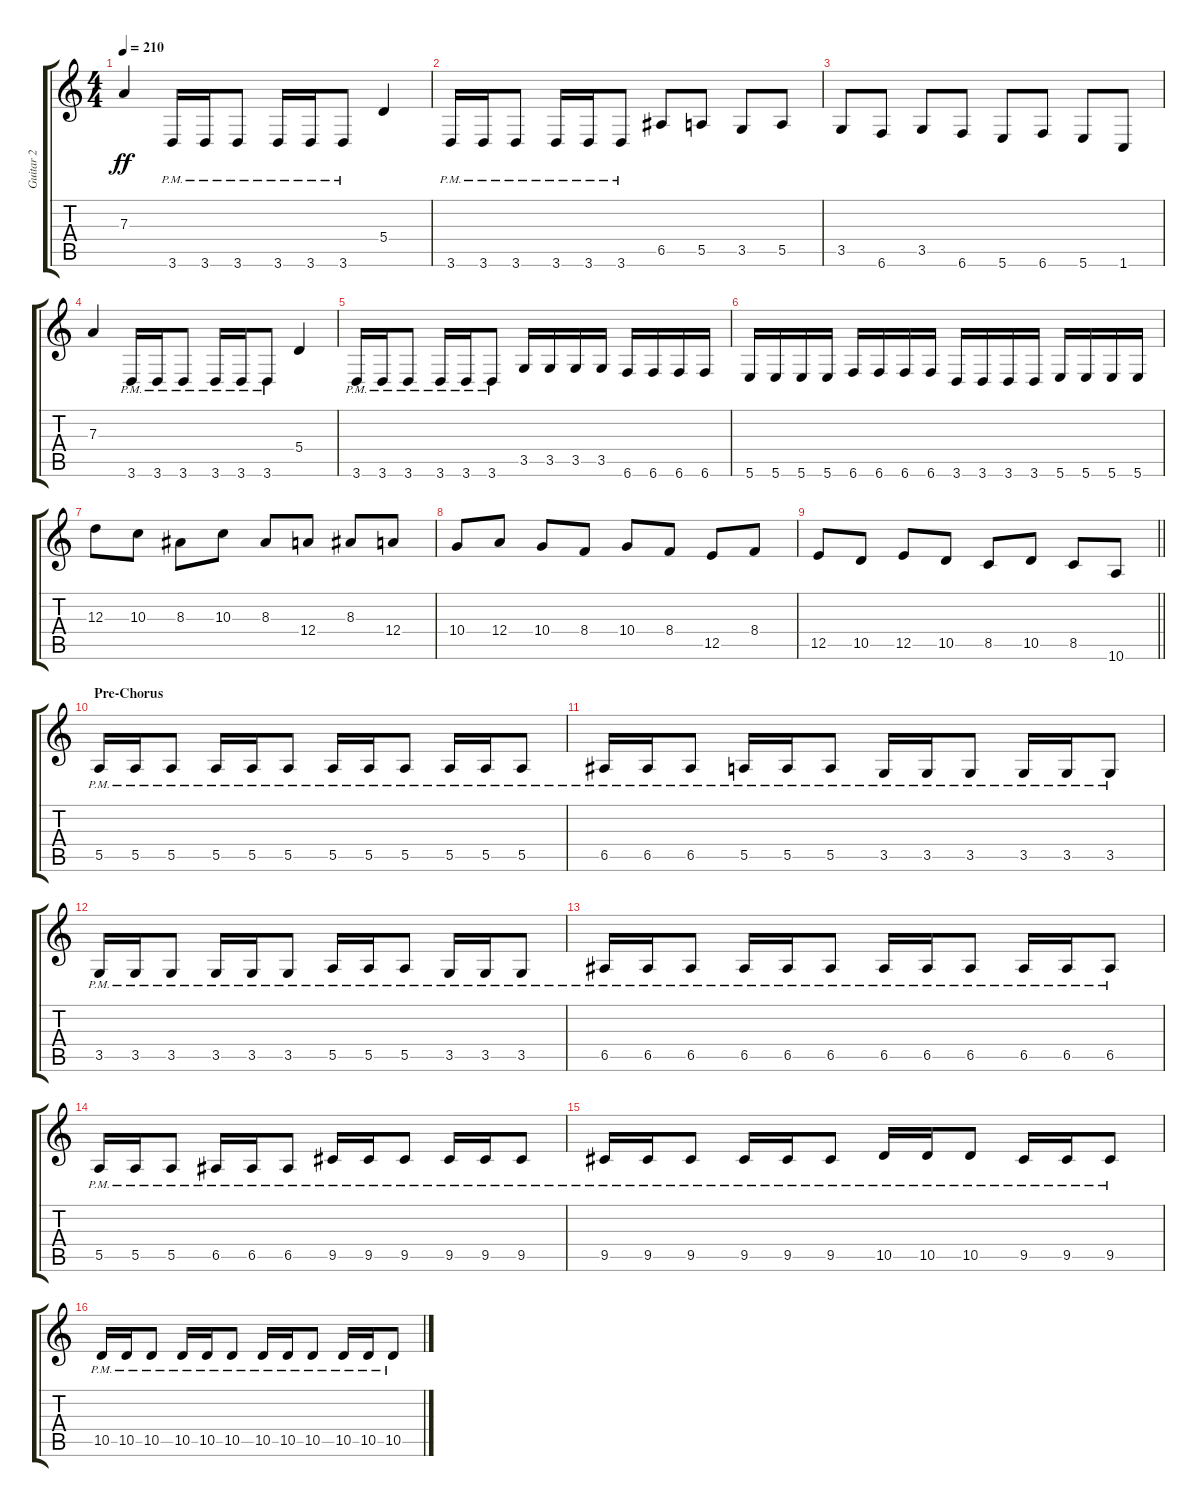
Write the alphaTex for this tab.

\track ("Guitar 2" "Guitar 2") {instrument distortionguitar}
\staff {score tabs}
\tuning (B3 Gb3 D3 A2 E2 B1) {hide}
\ts (4 4)
\tempo 210
\clef g2
\ks c
7.3.4{dy ff} 3.6{pm}.16 3.6{pm}.16 3.6{pm}.8 3.6{pm}.16 3.6{pm}.16 3.6{pm}.8 5.4.4 |
3.6{pm}.16 3.6{pm}.16 3.6{pm}.8 3.6{pm}.16 3.6{pm}.16 3.6{pm}.8 6.5.8 5.5.8 3.5.8 5.5.8 |
3.5.8 6.6.8 3.5.8 6.6.8 5.6.8 6.6.8 5.6.8 1.6.8 |
7.3.4 3.6{pm}.16 3.6{pm}.16 3.6{pm}.8 3.6{pm}.16 3.6{pm}.16 3.6{pm}.8 5.4.4 |
3.6{pm}.16 3.6{pm}.16 3.6{pm}.8 3.6{pm}.16 3.6{pm}.16 3.6{pm}.8 3.5.16 3.5.16 3.5.16 3.5.16 6.6.16 6.6.16 6.6.16 6.6.16 |
5.6.16 5.6.16 5.6.16 5.6.16 6.6.16 6.6.16 6.6.16 6.6.16 3.6.16 3.6.16 3.6.16 3.6.16 5.6.16 5.6.16 5.6.16 5.6.16 |
12.3.8 10.3.8 8.3.8 10.3.8 8.3.8 12.4.8 8.3.8 12.4.8 |
10.4.8 12.4.8 10.4.8 8.4.8 10.4.8 8.4.8 12.5.8 8.4.8 |
\barLineRight lightlight
12.5.8 10.5.8 12.5.8 10.5.8 8.5.8 10.5.8 8.5.8 10.6.8 |
\section ("" "Pre-Chorus")
5.5{pm}.16 5.5{pm}.16 5.5{pm}.8 5.5{pm}.16 5.5{pm}.16 5.5{pm}.8 5.5{pm}.16 5.5{pm}.16 5.5{pm}.8 5.5{pm}.16 5.5{pm}.16 5.5{pm}.8 |
6.5{pm}.16 6.5{pm}.16 6.5{pm}.8 5.5{pm}.16 5.5{pm}.16 5.5{pm}.8 3.5{pm}.16 3.5{pm}.16 3.5{pm}.8 3.5{pm}.16 3.5{pm}.16 3.5{pm}.8 |
3.5{pm}.16 3.5{pm}.16 3.5{pm}.8 3.5{pm}.16 3.5{pm}.16 3.5{pm}.8 5.5{pm}.16 5.5{pm}.16 5.5{pm}.8 3.5{pm}.16 3.5{pm}.16 3.5{pm}.8 |
6.5{pm}.16 6.5{pm}.16 6.5{pm}.8 6.5{pm}.16 6.5{pm}.16 6.5{pm}.8 6.5{pm}.16 6.5{pm}.16 6.5{pm}.8 6.5{pm}.16 6.5{pm}.16 6.5{pm}.8 |
5.5{pm}.16 5.5{pm}.16 5.5{pm}.8 6.5{pm}.16 6.5{pm}.16 6.5{pm}.8 9.5{pm}.16 9.5{pm}.16 9.5{pm}.8 9.5{pm}.16 9.5{pm}.16 9.5{pm}.8 |
9.5{pm}.16 9.5{pm}.16 9.5{pm}.8 9.5{pm}.16 9.5{pm}.16 9.5{pm}.8 10.5{pm}.16 10.5{pm}.16 10.5{pm}.8 9.5{pm}.16 9.5{pm}.16 9.5{pm}.8 |
10.5{pm}.16 10.5{pm}.16 10.5{pm}.8 10.5{pm}.16 10.5{pm}.16 10.5{pm}.8 10.5{pm}.16 10.5{pm}.16 10.5{pm}.8 10.5{pm}.16 10.5{pm}.16 10.5{pm}.8
